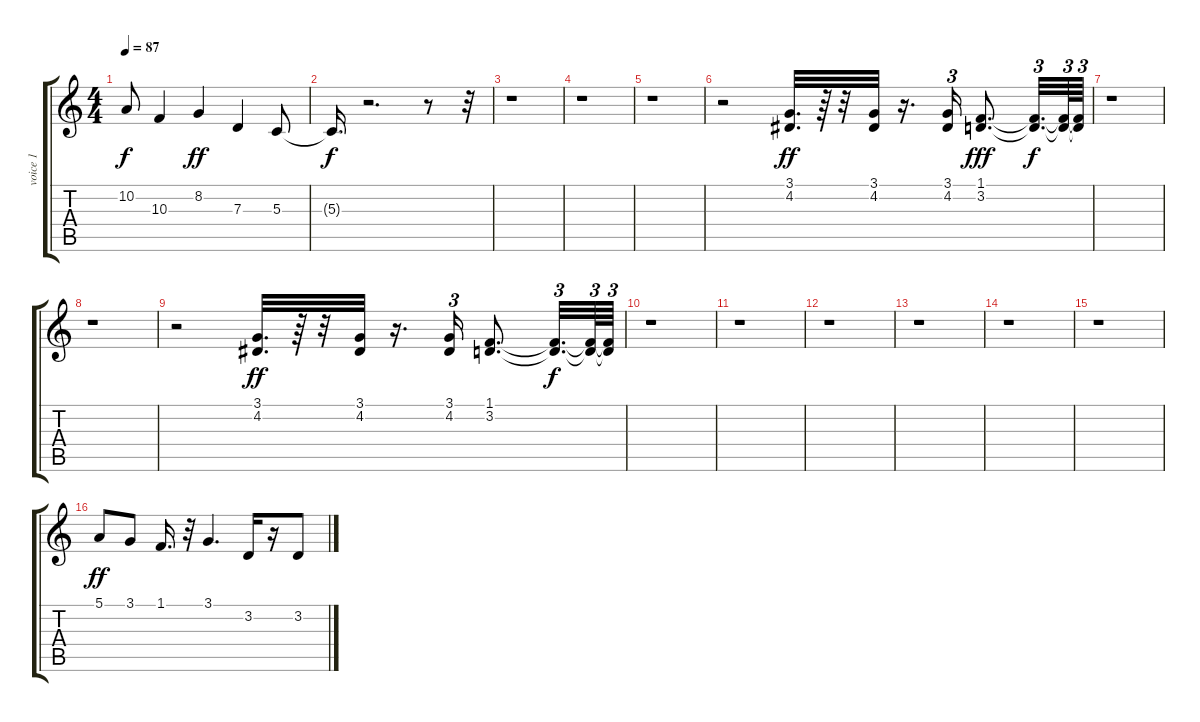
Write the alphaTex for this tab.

\track ("voice 1" "voice 1") {instrument voiceoohs}
\staff {score tabs}
\tuning (E4 B3 G3 D3 A2 E2) {hide}
\ts (4 4)
\tempo 87
\clef g2
\ks c
10.2{t}.8{dy f} 10.3.4 8.2.4{dy ff} 7.3.4 5.3.8 |
5.3{t}.16{d dy f} r.2{d} r.8 r.32 |
r.1 |
r.1 |
r.1 |
r.2 (3.1 4.2).32{d dy ff} r.64 r.32 (3.1 4.2).32 r.16{d} (3.1 4.2).16{tu (3 2)} (1.1 3.2).8{d dy fff} (1.1{t} 3.2{t}).32{d tu (3 2) dy f} (1.1{t} 3.2{t}).64{tu (3 2)} (1.1{t} 3.2{t}).64{tu (3 2)} |
r.1 |
r.1 |
r.2 (3.1 4.2).32{d dy ff} r.64 r.32 (3.1 4.2).32 r.16{d} (3.1 4.2).16{tu (3 2)} (1.1 3.2).8{d} (1.1{t} 3.2{t}).32{d tu (3 2) dy f} (1.1{t} 3.2{t}).64{tu (3 2)} (1.1{t} 3.2{t}).64{tu (3 2)} |
r.1 |
r.1 |
r.1 |
r.1 |
r.1 |
r.1 |
5.1.8{dy ff} 3.1.8 1.1.16{d} r.32 3.1.4{d} 3.2.16 r.16 3.2.8
